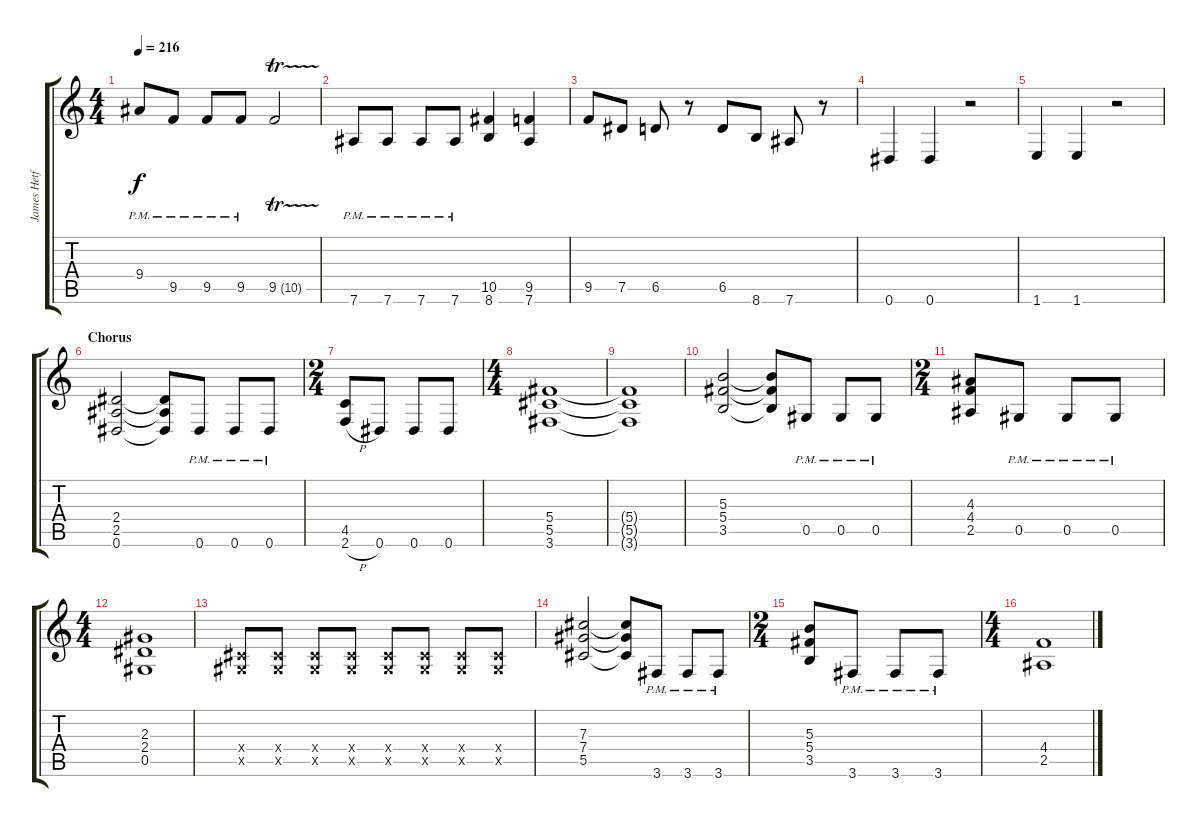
\track ("James Hetfield (Distortion Guitar)" "James Hetf") {instrument distortionguitar}
\staff {score tabs}
\tuning (Eb4 Bb3 Gb3 Db3 Ab2 Eb2) {hide}
\ts (4 4)
\tempo 216
\clef g2
\ks c
9.4{pm}.8{dy f} 9.5{pm}.8 9.5{pm}.8 9.5{pm}.8 9.5{tr (10 16)}.2 |
7.6{pm}.8 7.6{pm}.8 7.6{pm}.8 7.6{pm}.8 (10.5 8.6).4 (9.5 7.6).4 |
9.5.8 7.5.8 6.5.8 r.8 6.5.8 8.6.8 7.6.8 r.8 |
0.6.4 0.6.4 r.2 |
1.6.4 1.6.4 r.2 |
\section ("" "Chorus")
(2.4 2.5 0.6).2 (2.4{t} 2.5{t} 0.6{t}).8 0.6{pm}.8 0.6{pm}.8 0.6{pm}.8 |
\ts (2 4)
(4.5 2.6{h}).8 0.6.8 0.6.8 0.6.8 |
\ts (4 4)
(5.4 5.5 3.6).1 |
(5.4{t} 5.5{t} 3.6{t}).1 |
(5.3 5.4 3.5).2 (5.3{t} 5.4{t} 3.5{t}).8 0.5{pm}.8 0.5{pm}.8 0.5{pm}.8 |
\ts (2 4)
(4.3 4.4 2.5).8 0.5{pm}.8 0.5{pm}.8 0.5{pm}.8 |
\ts (4 4)
(2.3 2.4 0.5).1 |
(0.4{x} 0.5{x}).8 (0.4{x} 0.5{x}).8 (0.4{x} 0.5{x}).8 (0.4{x} 0.5{x}).8 (0.4{x} 0.5{x}).8 (0.4{x} 0.5{x}).8 (0.4{x} 0.5{x}).8 (0.4{x} 0.5{x}).8 |
(7.3 7.4 5.5).2 (7.3{t} 7.4{t} 5.5{t}).8 3.6{pm}.8 3.6{pm}.8 3.6{pm}.8 |
\ts (2 4)
(5.3 5.4 3.5).8 3.6{pm}.8 3.6{pm}.8 3.6{pm}.8 |
\ts (4 4)
(4.4 2.5).1
